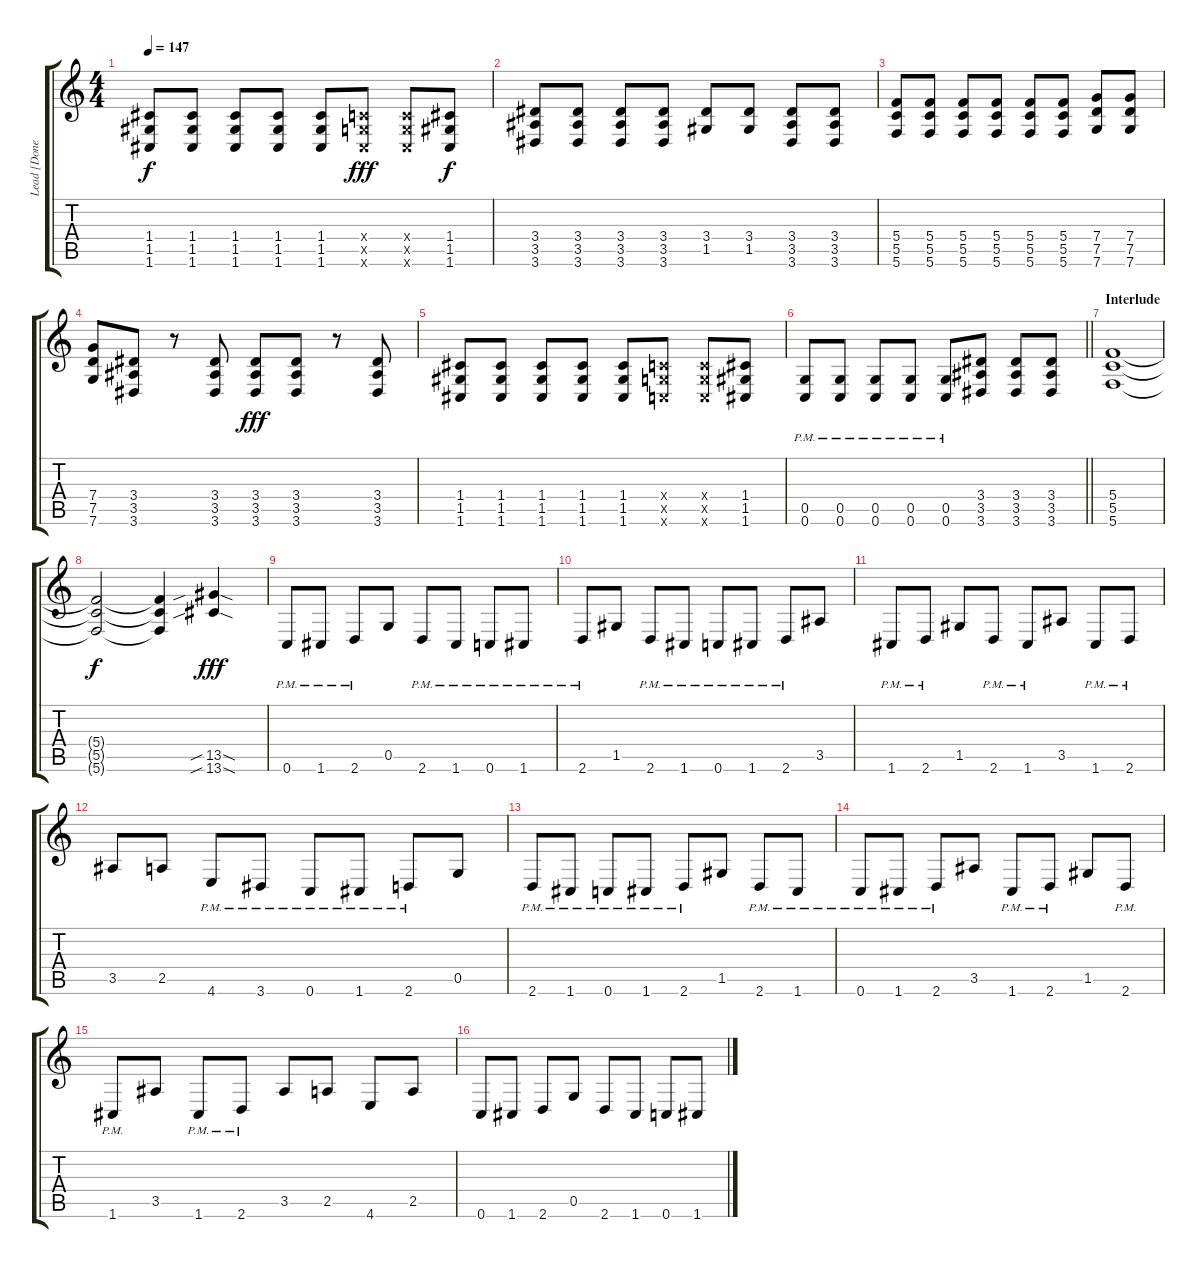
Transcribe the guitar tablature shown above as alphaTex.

\track ("Lead [Donegan]" "Lead [Done") {instrument distortionguitar}
\staff {score tabs}
\tuning (D4 A3 F3 C3 G2 C2) {hide}
\ts (4 4)
\tempo 147
\clef g2
\ks c
(1.4 1.5 1.6).8{dy f} (1.4 1.5 1.6).8 (1.4 1.5 1.6).8 (1.4 1.5 1.6).8 (1.4 1.5 1.6).8 (0.4{x} 0.5{x} 1.6{x}).8{dy fff} (0.4{x} 0.5{x} 1.6{x}).8 (1.4 1.5 1.6).8{dy f} |
(3.4 3.5 3.6).8 (3.4 3.5 3.6).8 (3.4 3.5 3.6).8 (3.4 3.5 3.6).8 (3.4 1.5).8 (3.4 1.5).8 (3.4 3.5 3.6).8 (3.4 3.5 3.6).8 |
(5.4 5.5 5.6).8 (5.4 5.5 5.6).8 (5.4 5.5 5.6).8 (5.4 5.5 5.6).8 (5.4 5.5 5.6).8 (5.4 5.5 5.6).8 (7.4 7.5 7.6).8 (7.4 7.5 7.6).8 |
(7.4 7.5 7.6).8 (3.4 3.5 3.6).8 r.8 (3.4 3.5 3.6).8 (3.4 3.5 3.6).8{dy fff} (3.4 3.5 3.6).8 r.8 (3.4 3.5 3.6).8 |
(1.4 1.5 1.6).8 (1.4 1.5 1.6).8 (1.4 1.5 1.6).8 (1.4 1.5 1.6).8 (1.4 1.5 1.6).8 (0.4{x} 0.5{x} 0.6{x}).8 (0.4{x} 0.5{x} 0.6{x}).8 (1.4 1.5 1.6).8 |
\barLineRight lightlight
(0.5{pm} 0.6{pm}).8 (0.5{pm} 0.6{pm}).8 (0.5{pm} 0.6{pm}).8 (0.5{pm} 0.6{pm}).8 (0.5{pm} 0.6{pm}).8 (3.4 3.5 3.6).8 (3.4 3.5 3.6).8 (3.4 3.5 3.6).8 |
\section ("" "Interlude")
(5.4 5.5 5.6).1 |
(5.4{t} 5.5{t} 5.6{t}).2{dy f} (5.4{t} 5.5{t} 5.6{t}).4 (13.5{sib sod} 13.6{sib sod}).4{dy fff} |
0.6{pm}.8 1.6{pm}.8 2.6{pm}.8 0.5.8 2.6{pm}.8 1.6{pm}.8 0.6{pm}.8 1.6{pm}.8 |
2.6{pm}.8 1.5.8 2.6{pm}.8 1.6{pm}.8 0.6{pm}.8 1.6{pm}.8 2.6{pm}.8 3.5.8 |
1.6{pm}.8 2.6{pm}.8 1.5.8 2.6{pm}.8 1.6{pm}.8 3.5.8 1.6{pm}.8 2.6{pm}.8 |
3.5.8 2.5.8 4.6{pm}.8 3.6{pm}.8 0.6{pm}.8 1.6{pm}.8 2.6{pm}.8 0.5.8 |
2.6{pm}.8 1.6{pm}.8 0.6{pm}.8 1.6{pm}.8 2.6{pm}.8 1.5.8 2.6{pm}.8 1.6{pm}.8 |
0.6{pm}.8 1.6{pm}.8 2.6{pm}.8 3.5.8 1.6{pm}.8 2.6{pm}.8 1.5.8 2.6{pm}.8 |
1.6{pm}.8 3.5.8 1.6{pm}.8 2.6{pm}.8 3.5.8 2.5.8 4.6.8 2.5.8 |
0.6.8 1.6.8 2.6.8 0.5.8 2.6.8 1.6.8 0.6.8 1.6.8
